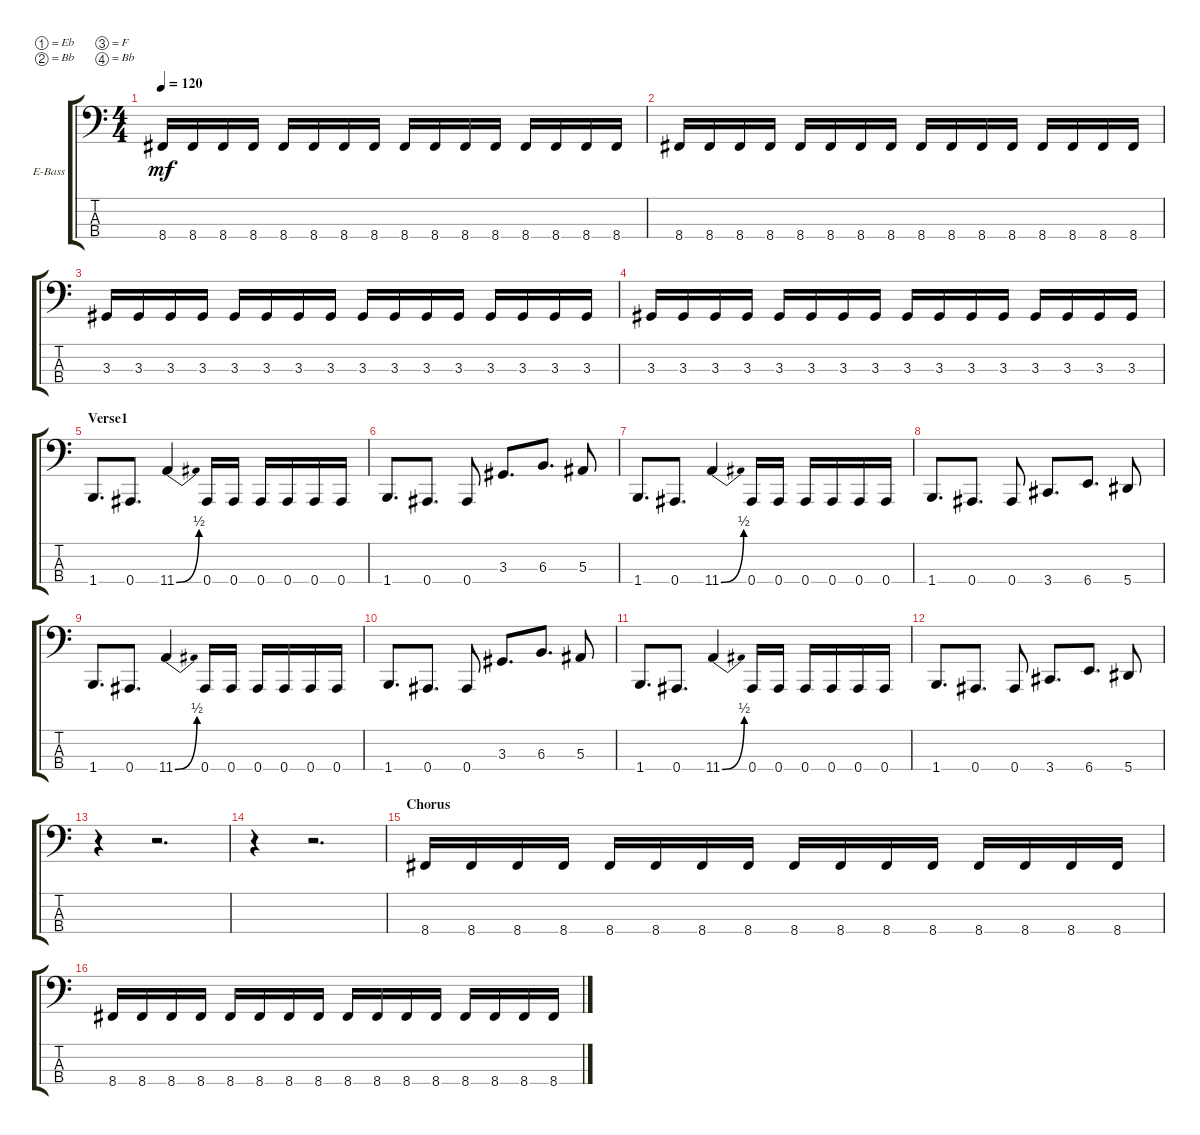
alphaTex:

\bracketExtendMode groupsimilarinstruments
\firstSystemTrackNameOrientation horizontal
\otherSystemsTrackNameOrientation horizontal
\track ("Bass" "E-Bass") {instrument electricbassfinger}
\staff {score tabs}
\tuning (Eb2 Bb1 F1 Bb0)
\ts (4 4)
\tempo 120
\clef f4
\ks c
8.4.16{dy mf} 8.4.16 8.4.16 8.4.16 8.4.16 8.4.16 8.4.16 8.4.16 8.4.16 8.4.16 8.4.16 8.4.16 8.4.16 8.4.16 8.4.16 8.4.16 |
8.4.16 8.4.16 8.4.16 8.4.16 8.4.16 8.4.16 8.4.16 8.4.16 8.4.16 8.4.16 8.4.16 8.4.16 8.4.16 8.4.16 8.4.16 8.4.16 |
3.3.16 3.3.16 3.3.16 3.3.16 3.3.16 3.3.16 3.3.16 3.3.16 3.3.16 3.3.16 3.3.16 3.3.16 3.3.16 3.3.16 3.3.16 3.3.16 |
3.3.16 3.3.16 3.3.16 3.3.16 3.3.16 3.3.16 3.3.16 3.3.16 3.3.16 3.3.16 3.3.16 3.3.16 3.3.16 3.3.16 3.3.16 3.3.16 |
\section ("" "Verse1")
1.4.8{d} 0.4.8{d} 11.4{be (bend 0 0 60 2)}.4 0.4.16 0.4.16 0.4.16 0.4.16 0.4.16 0.4.16 |
1.4.8{d} 0.4.8{d} 0.4.8 3.3.8{d} 6.3.8{d} 5.3.8 |
1.4.8{d} 0.4.8{d} 11.4{be (bend 0 0 60 2)}.4 0.4.16 0.4.16 0.4.16 0.4.16 0.4.16 0.4.16 |
1.4.8{d} 0.4.8{d} 0.4.8 3.4.8{d} 6.4.8{d} 5.4.8 |
1.4.8{d} 0.4.8{d} 11.4{be (bend 0 0 60 2)}.4 0.4.16 0.4.16 0.4.16 0.4.16 0.4.16 0.4.16 |
1.4.8{d} 0.4.8{d} 0.4.8 3.3.8{d} 6.3.8{d} 5.3.8 |
1.4.8{d} 0.4.8{d} 11.4{be (bend 0 0 60 2)}.4 0.4.16 0.4.16 0.4.16 0.4.16 0.4.16 0.4.16 |
1.4.8{d} 0.4.8{d} 0.4.8 3.4.8{d} 6.4.8{d} 5.4.8 |
r.4 r.2{d} |
r.4 r.2{d} |
\section ("" "Chorus")
8.4.16 8.4.16 8.4.16 8.4.16 8.4.16 8.4.16 8.4.16 8.4.16 8.4.16 8.4.16 8.4.16 8.4.16 8.4.16 8.4.16 8.4.16 8.4.16 |
8.4.16 8.4.16 8.4.16 8.4.16 8.4.16 8.4.16 8.4.16 8.4.16 8.4.16 8.4.16 8.4.16 8.4.16 8.4.16 8.4.16 8.4.16 8.4.16
